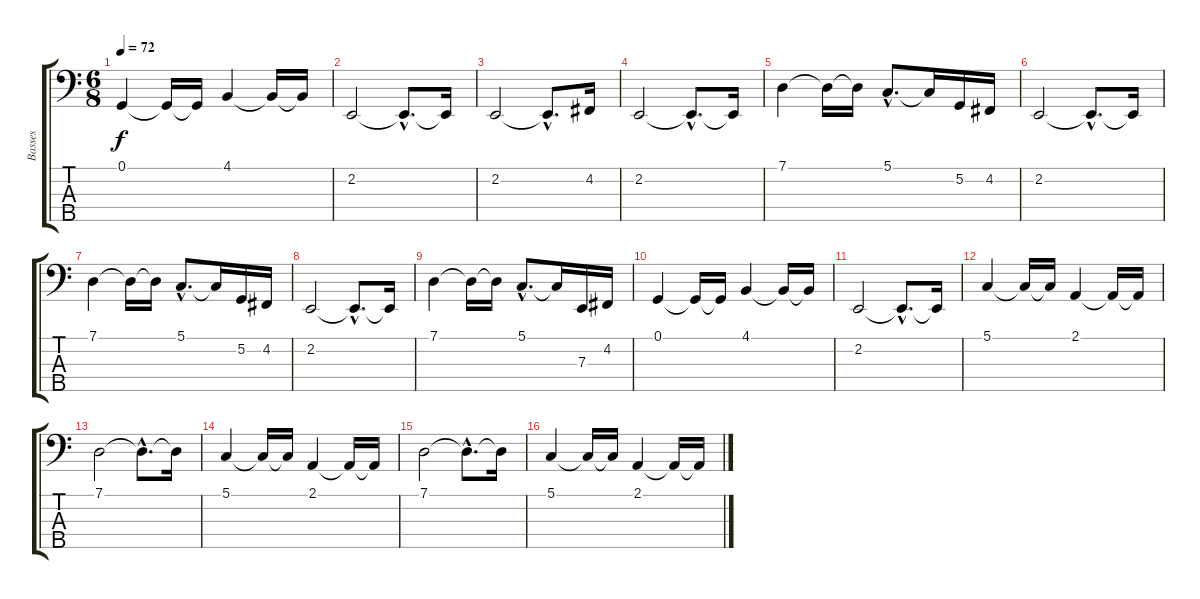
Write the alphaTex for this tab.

\track ("Basses" "Basses") {instrument stringensemble1}
\staff {score tabs}
\tuning (G2 D2 A1 E1 B0) {hide}
\ts (6 8)
\tempo 72
\clef f4
\ks c
0.1.4{dy f} 0.1{t}.16 0.1{t}.16 4.1.4 4.1{t}.16 4.1{t}.16 |
2.2.2 2.2{hac t}.8{d} 2.2{t}.16 |
2.2.2 2.2{hac t}.8{d} 4.2.16 |
2.2.2 2.2{hac t}.8{d} 2.2{t}.16 |
7.1.4 7.1{t}.16 7.1{t}.16 5.1{hac}.8{d} 5.1{t}.16 5.2.16 4.2.16 |
2.2.2 2.2{hac t}.8{d} 2.2{t}.16 |
7.1.4 7.1{t}.16 7.1{t}.16 5.1{hac}.8{d} 5.1{t}.16 5.2.16 4.2.16 |
2.2.2 2.2{hac t}.8{d} 2.2{t}.16 |
7.1.4 7.1{t}.16 7.1{t}.16 5.1{hac}.8{d} 5.1{t}.16 7.3.16 4.2.16 |
0.1.4 0.1{t}.16 0.1{t}.16 4.1.4 4.1{t}.16 4.1{t}.16 |
2.2.2 2.2{hac t}.8{d} 2.2{t}.16 |
5.1.4 5.1{t}.16 5.1{t}.16 2.1.4 2.1{t}.16 2.1{t}.16 |
7.1.2 7.1{hac t}.8{d} 7.1{t}.16 |
5.1.4 5.1{t}.16 5.1{t}.16 2.1.4 2.1{t}.16 2.1{t}.16 |
7.1.2 7.1{hac t}.8{d} 7.1{t}.16 |
5.1.4 5.1{t}.16 5.1{t}.16 2.1.4 2.1{t}.16 2.1{t}.16
